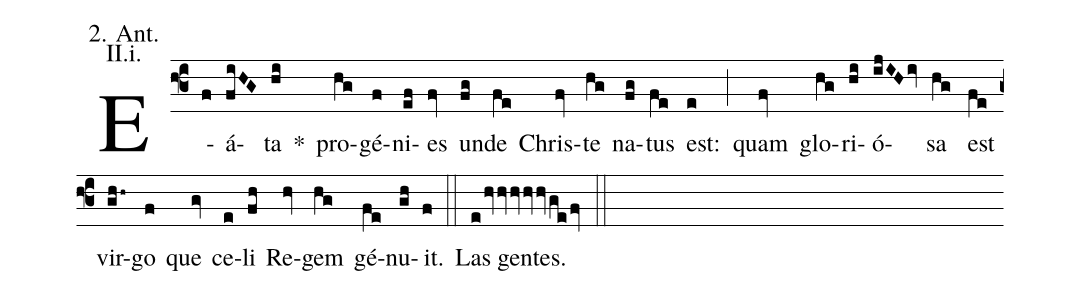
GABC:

annotation: 2. Ant.;
annotation: II.i.;
%%
(f3)
E(f)á(fiHG)ta(hi) *() pro(hg)gé(f)ni(ef)es(fv) un(fg)de(fe) Chris(fv)te(hg) na(fg)tus(fe) est:(e) (;)
quam(fv) glo(hg)ri(hi)ó(ijIHiv)sa(hg) est(fe) vir(ghh~)go(f) que(gv) ce(e)li(fh) Re(hv)gem(hg) gé(fe)nu(gh)it.(f) (::)

Las gentes.(ehvhvhvhvhvgefv) (::)
